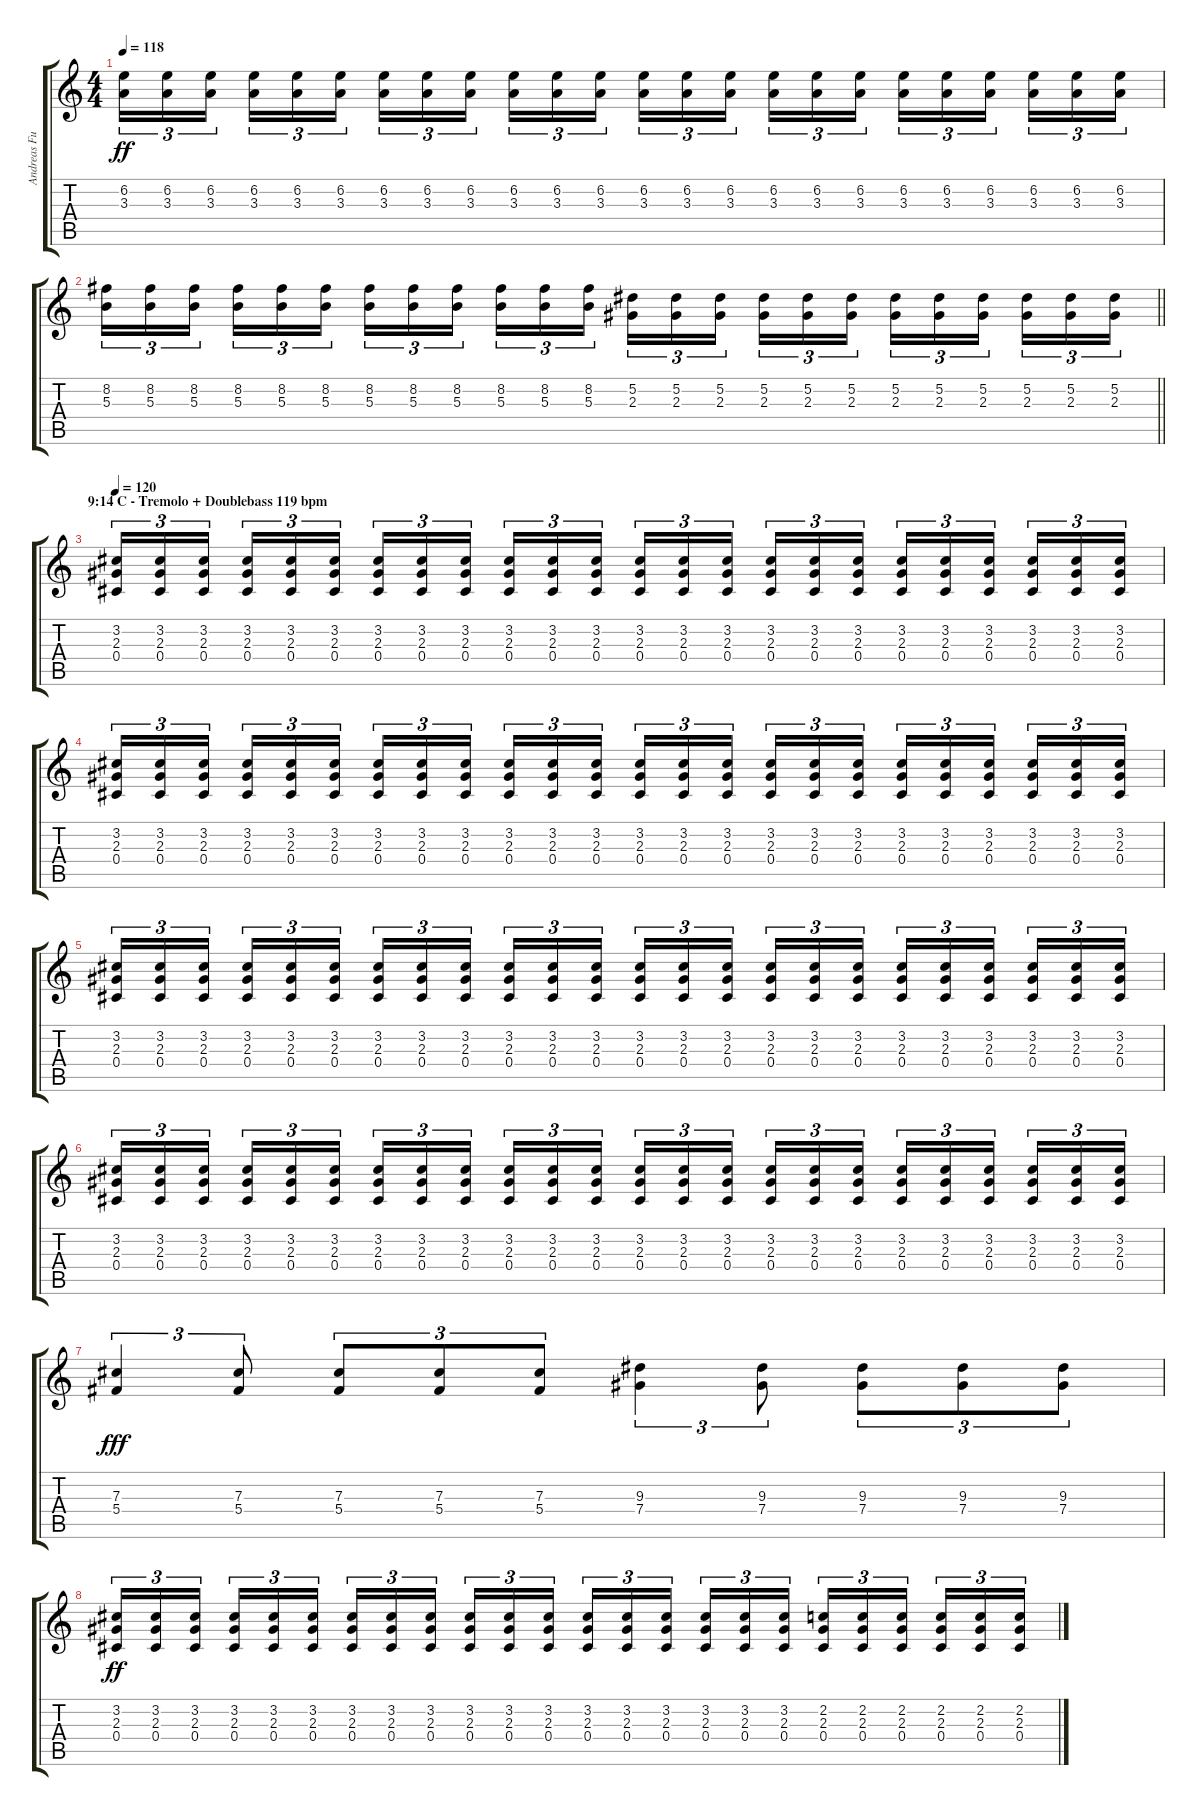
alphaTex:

\track ("Andreas Fullmestad (D# Tuning)" "Andreas Fu") {instrument distortionguitar}
\staff {score tabs}
\tuning (Eb4 Bb3 Gb3 Db3 Ab2 Eb2) {hide}
\ts (4 4)
\tempo 118
\clef g2
\ks c
(6.2 3.3).16{tu (3 2) dy ff} (6.2 3.3).16{tu (3 2)} (6.2 3.3).16{tu (3 2) beam splitsecondary} (6.2 3.3).16{tu (3 2)} (6.2 3.3).16{tu (3 2)} (6.2 3.3).16{tu (3 2)} (6.2 3.3).16{tu (3 2)} (6.2 3.3).16{tu (3 2)} (6.2 3.3).16{tu (3 2) beam splitsecondary} (6.2 3.3).16{tu (3 2)} (6.2 3.3).16{tu (3 2)} (6.2 3.3).16{tu (3 2)} (6.2 3.3).16{tu (3 2)} (6.2 3.3).16{tu (3 2)} (6.2 3.3).16{tu (3 2) beam splitsecondary} (6.2 3.3).16{tu (3 2)} (6.2 3.3).16{tu (3 2)} (6.2 3.3).16{tu (3 2)} (6.2 3.3).16{tu (3 2)} (6.2 3.3).16{tu (3 2)} (6.2 3.3).16{tu (3 2) beam splitsecondary} (6.2 3.3).16{tu (3 2)} (6.2 3.3).16{tu (3 2)} (6.2 3.3).16{tu (3 2)} |
\barLineRight lightlight
(8.2 5.3).16{tu (3 2)} (8.2 5.3).16{tu (3 2)} (8.2 5.3).16{tu (3 2) beam splitsecondary} (8.2 5.3).16{tu (3 2)} (8.2 5.3).16{tu (3 2)} (8.2 5.3).16{tu (3 2)} (8.2 5.3).16{tu (3 2)} (8.2 5.3).16{tu (3 2)} (8.2 5.3).16{tu (3 2) beam splitsecondary} (8.2 5.3).16{tu (3 2)} (8.2 5.3).16{tu (3 2)} (8.2 5.3).16{tu (3 2)} (5.2 2.3).16{tu (3 2)} (5.2 2.3).16{tu (3 2)} (5.2 2.3).16{tu (3 2) beam splitsecondary} (5.2 2.3).16{tu (3 2)} (5.2 2.3).16{tu (3 2)} (5.2 2.3).16{tu (3 2)} (5.2 2.3).16{tu (3 2)} (5.2 2.3).16{tu (3 2)} (5.2 2.3).16{tu (3 2) beam splitsecondary} (5.2 2.3).16{tu (3 2)} (5.2 2.3).16{tu (3 2)} (5.2 2.3).16{tu (3 2)} |
\section ("" "9:14 C - Tremolo + Doublebass 119 bpm")
\tempo 120
(3.2 2.3 0.4).16{tu (3 2)} (3.2 2.3 0.4).16{tu (3 2)} (3.2 2.3 0.4).16{tu (3 2) beam splitsecondary} (3.2 2.3 0.4).16{tu (3 2)} (3.2 2.3 0.4).16{tu (3 2)} (3.2 2.3 0.4).16{tu (3 2)} (3.2 2.3 0.4).16{tu (3 2)} (3.2 2.3 0.4).16{tu (3 2)} (3.2 2.3 0.4).16{tu (3 2) beam splitsecondary} (3.2 2.3 0.4).16{tu (3 2)} (3.2 2.3 0.4).16{tu (3 2)} (3.2 2.3 0.4).16{tu (3 2)} (3.2 2.3 0.4).16{tu (3 2)} (3.2 2.3 0.4).16{tu (3 2)} (3.2 2.3 0.4).16{tu (3 2) beam splitsecondary} (3.2 2.3 0.4).16{tu (3 2)} (3.2 2.3 0.4).16{tu (3 2)} (3.2 2.3 0.4).16{tu (3 2)} (3.2 2.3 0.4).16{tu (3 2)} (3.2 2.3 0.4).16{tu (3 2)} (3.2 2.3 0.4).16{tu (3 2) beam splitsecondary} (3.2 2.3 0.4).16{tu (3 2)} (3.2 2.3 0.4).16{tu (3 2)} (3.2 2.3 0.4).16{tu (3 2)} |
(3.2 2.3 0.4).16{tu (3 2)} (3.2 2.3 0.4).16{tu (3 2)} (3.2 2.3 0.4).16{tu (3 2) beam splitsecondary} (3.2 2.3 0.4).16{tu (3 2)} (3.2 2.3 0.4).16{tu (3 2)} (3.2 2.3 0.4).16{tu (3 2)} (3.2 2.3 0.4).16{tu (3 2)} (3.2 2.3 0.4).16{tu (3 2)} (3.2 2.3 0.4).16{tu (3 2) beam splitsecondary} (3.2 2.3 0.4).16{tu (3 2)} (3.2 2.3 0.4).16{tu (3 2)} (3.2 2.3 0.4).16{tu (3 2)} (3.2 2.3 0.4).16{tu (3 2)} (3.2 2.3 0.4).16{tu (3 2)} (3.2 2.3 0.4).16{tu (3 2) beam splitsecondary} (3.2 2.3 0.4).16{tu (3 2)} (3.2 2.3 0.4).16{tu (3 2)} (3.2 2.3 0.4).16{tu (3 2)} (3.2 2.3 0.4).16{tu (3 2)} (3.2 2.3 0.4).16{tu (3 2)} (3.2 2.3 0.4).16{tu (3 2) beam splitsecondary} (3.2 2.3 0.4).16{tu (3 2)} (3.2 2.3 0.4).16{tu (3 2)} (3.2 2.3 0.4).16{tu (3 2)} |
(3.2 2.3 0.4).16{tu (3 2)} (3.2 2.3 0.4).16{tu (3 2)} (3.2 2.3 0.4).16{tu (3 2) beam splitsecondary} (3.2 2.3 0.4).16{tu (3 2)} (3.2 2.3 0.4).16{tu (3 2)} (3.2 2.3 0.4).16{tu (3 2)} (3.2 2.3 0.4).16{tu (3 2)} (3.2 2.3 0.4).16{tu (3 2)} (3.2 2.3 0.4).16{tu (3 2) beam splitsecondary} (3.2 2.3 0.4).16{tu (3 2)} (3.2 2.3 0.4).16{tu (3 2)} (3.2 2.3 0.4).16{tu (3 2)} (3.2 2.3 0.4).16{tu (3 2)} (3.2 2.3 0.4).16{tu (3 2)} (3.2 2.3 0.4).16{tu (3 2) beam splitsecondary} (3.2 2.3 0.4).16{tu (3 2)} (3.2 2.3 0.4).16{tu (3 2)} (3.2 2.3 0.4).16{tu (3 2)} (3.2 2.3 0.4).16{tu (3 2)} (3.2 2.3 0.4).16{tu (3 2)} (3.2 2.3 0.4).16{tu (3 2) beam splitsecondary} (3.2 2.3 0.4).16{tu (3 2)} (3.2 2.3 0.4).16{tu (3 2)} (3.2 2.3 0.4).16{tu (3 2)} |
(3.2 2.3 0.4).16{tu (3 2)} (3.2 2.3 0.4).16{tu (3 2)} (3.2 2.3 0.4).16{tu (3 2) beam splitsecondary} (3.2 2.3 0.4).16{tu (3 2)} (3.2 2.3 0.4).16{tu (3 2)} (3.2 2.3 0.4).16{tu (3 2)} (3.2 2.3 0.4).16{tu (3 2)} (3.2 2.3 0.4).16{tu (3 2)} (3.2 2.3 0.4).16{tu (3 2) beam splitsecondary} (3.2 2.3 0.4).16{tu (3 2)} (3.2 2.3 0.4).16{tu (3 2)} (3.2 2.3 0.4).16{tu (3 2)} (3.2 2.3 0.4).16{tu (3 2)} (3.2 2.3 0.4).16{tu (3 2)} (3.2 2.3 0.4).16{tu (3 2) beam splitsecondary} (3.2 2.3 0.4).16{tu (3 2)} (3.2 2.3 0.4).16{tu (3 2)} (3.2 2.3 0.4).16{tu (3 2)} (3.2 2.3 0.4).16{tu (3 2)} (3.2 2.3 0.4).16{tu (3 2)} (3.2 2.3 0.4).16{tu (3 2) beam splitsecondary} (3.2 2.3 0.4).16{tu (3 2)} (3.2 2.3 0.4).16{tu (3 2)} (3.2 2.3 0.4).16{tu (3 2)} |
(7.3 5.4).4{tu (3 2) dy fff} (7.3 5.4).8{tu (3 2)} (7.3 5.4).8{tu (3 2)} (7.3 5.4).8{tu (3 2)} (7.3 5.4).8{tu (3 2)} (9.3 7.4).4{tu (3 2)} (9.3 7.4).8{tu (3 2)} (9.3 7.4).8{tu (3 2)} (9.3 7.4).8{tu (3 2)} (9.3 7.4).8{tu (3 2)} |
(3.2 2.3 0.4).16{tu (3 2) dy ff} (3.2 2.3 0.4).16{tu (3 2)} (3.2 2.3 0.4).16{tu (3 2) beam splitsecondary} (3.2 2.3 0.4).16{tu (3 2)} (3.2 2.3 0.4).16{tu (3 2)} (3.2 2.3 0.4).16{tu (3 2)} (3.2 2.3 0.4).16{tu (3 2)} (3.2 2.3 0.4).16{tu (3 2)} (3.2 2.3 0.4).16{tu (3 2) beam splitsecondary} (3.2 2.3 0.4).16{tu (3 2)} (3.2 2.3 0.4).16{tu (3 2)} (3.2 2.3 0.4).16{tu (3 2)} (3.2 2.3 0.4).16{tu (3 2)} (3.2 2.3 0.4).16{tu (3 2)} (3.2 2.3 0.4).16{tu (3 2) beam splitsecondary} (3.2 2.3 0.4).16{tu (3 2)} (3.2 2.3 0.4).16{tu (3 2)} (3.2 2.3 0.4).16{tu (3 2)} (2.2 2.3 0.4).16{tu (3 2)} (2.2 2.3 0.4).16{tu (3 2)} (2.2 2.3 0.4).16{tu (3 2) beam splitsecondary} (2.2 2.3 0.4).16{tu (3 2)} (2.2 2.3 0.4).16{tu (3 2)} (2.2 2.3 0.4).16{tu (3 2)}
